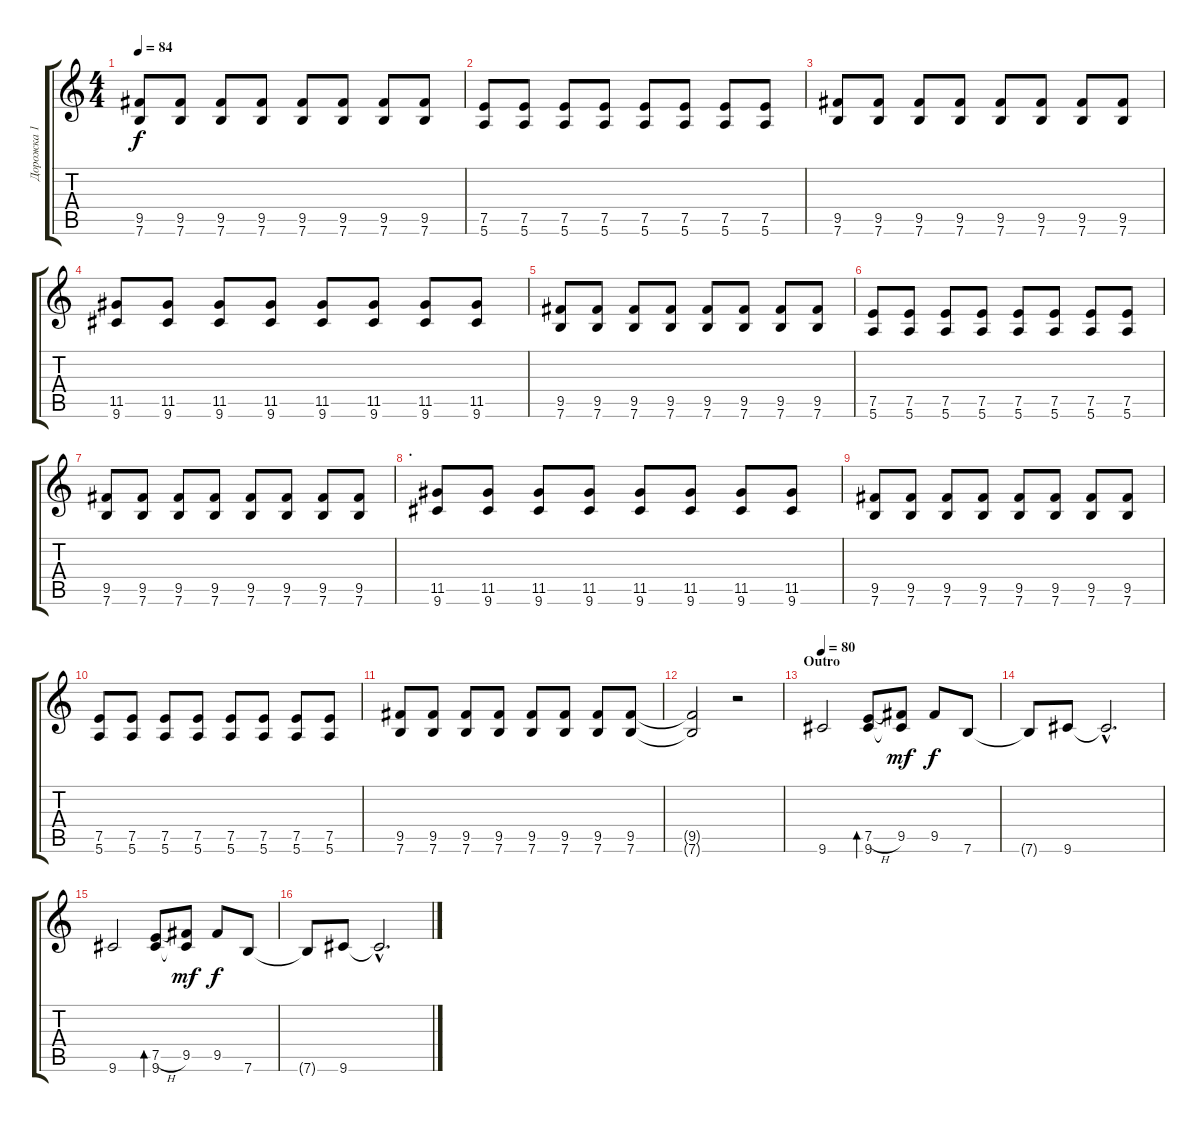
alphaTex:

\track ("Дорожка 1" "Дорожка 1") {instrument electricguitarjazz}
\staff {score tabs}
\tuning (E4 B3 G3 D3 A2 E2) {hide}
\ts (4 4)
\tempo 84
\clef g2
\ks c
(9.5 7.6).8{dy f} (9.5 7.6).8 (9.5 7.6).8 (9.5 7.6).8 (9.5 7.6).8 (9.5 7.6).8 (9.5 7.6).8 (9.5 7.6).8 |
(7.5 5.6).8 (7.5 5.6).8 (7.5 5.6).8 (7.5 5.6).8 (7.5 5.6).8 (7.5 5.6).8 (7.5 5.6).8 (7.5 5.6).8 |
(9.5 7.6).8 (9.5 7.6).8 (9.5 7.6).8 (9.5 7.6).8 (9.5 7.6).8 (9.5 7.6).8 (9.5 7.6).8 (9.5 7.6).8 |
(11.5 9.6).8 (11.5 9.6).8 (11.5 9.6).8 (11.5 9.6).8 (11.5 9.6).8 (11.5 9.6).8 (11.5 9.6).8 (11.5 9.6).8 |
(9.5 7.6).8 (9.5 7.6).8 (9.5 7.6).8 (9.5 7.6).8 (9.5 7.6).8 (9.5 7.6).8 (9.5 7.6).8 (9.5 7.6).8 |
(7.5 5.6).8 (7.5 5.6).8 (7.5 5.6).8 (7.5 5.6).8 (7.5 5.6).8 (7.5 5.6).8 (7.5 5.6).8 (7.5 5.6).8 |
(9.5 7.6).8 (9.5 7.6).8 (9.5 7.6).8 (9.5 7.6).8 (9.5 7.6).8 (9.5 7.6).8 (9.5 7.6).8 (9.5 7.6).8 |
\section ("" ".")
(11.5 9.6).8 (11.5 9.6).8 (11.5 9.6).8 (11.5 9.6).8 (11.5 9.6).8 (11.5 9.6).8 (11.5 9.6).8 (11.5 9.6).8 |
(9.5 7.6).8 (9.5 7.6).8 (9.5 7.6).8 (9.5 7.6).8 (9.5 7.6).8 (9.5 7.6).8 (9.5 7.6).8 (9.5 7.6).8 |
(7.5 5.6).8 (7.5 5.6).8 (7.5 5.6).8 (7.5 5.6).8 (7.5 5.6).8 (7.5 5.6).8 (7.5 5.6).8 (7.5 5.6).8 |
(9.5 7.6).8 (9.5 7.6).8 (9.5 7.6).8 (9.5 7.6).8 (9.5 7.6).8 (9.5 7.6).8 (9.5 7.6).8 (9.5 7.6).8 |
(9.5{t} 7.6{t}).2 r.2 |
\section ("" "Outro")
\tempo 80
9.6.2 (7.5{h} 9.6).8{bd 240} (9.5 9.6{t}).8{dy mf} 9.5.8{dy f} 7.6.8 |
7.6{t}.8 9.6.8 9.6{hac t}.2{d} |
9.6.2 (7.5{h} 9.6).8{bd 240} (9.5 9.6{t}).8{dy mf} 9.5.8{dy f} 7.6.8 |
7.6{t}.8 9.6.8 9.6{hac t}.2{d}
